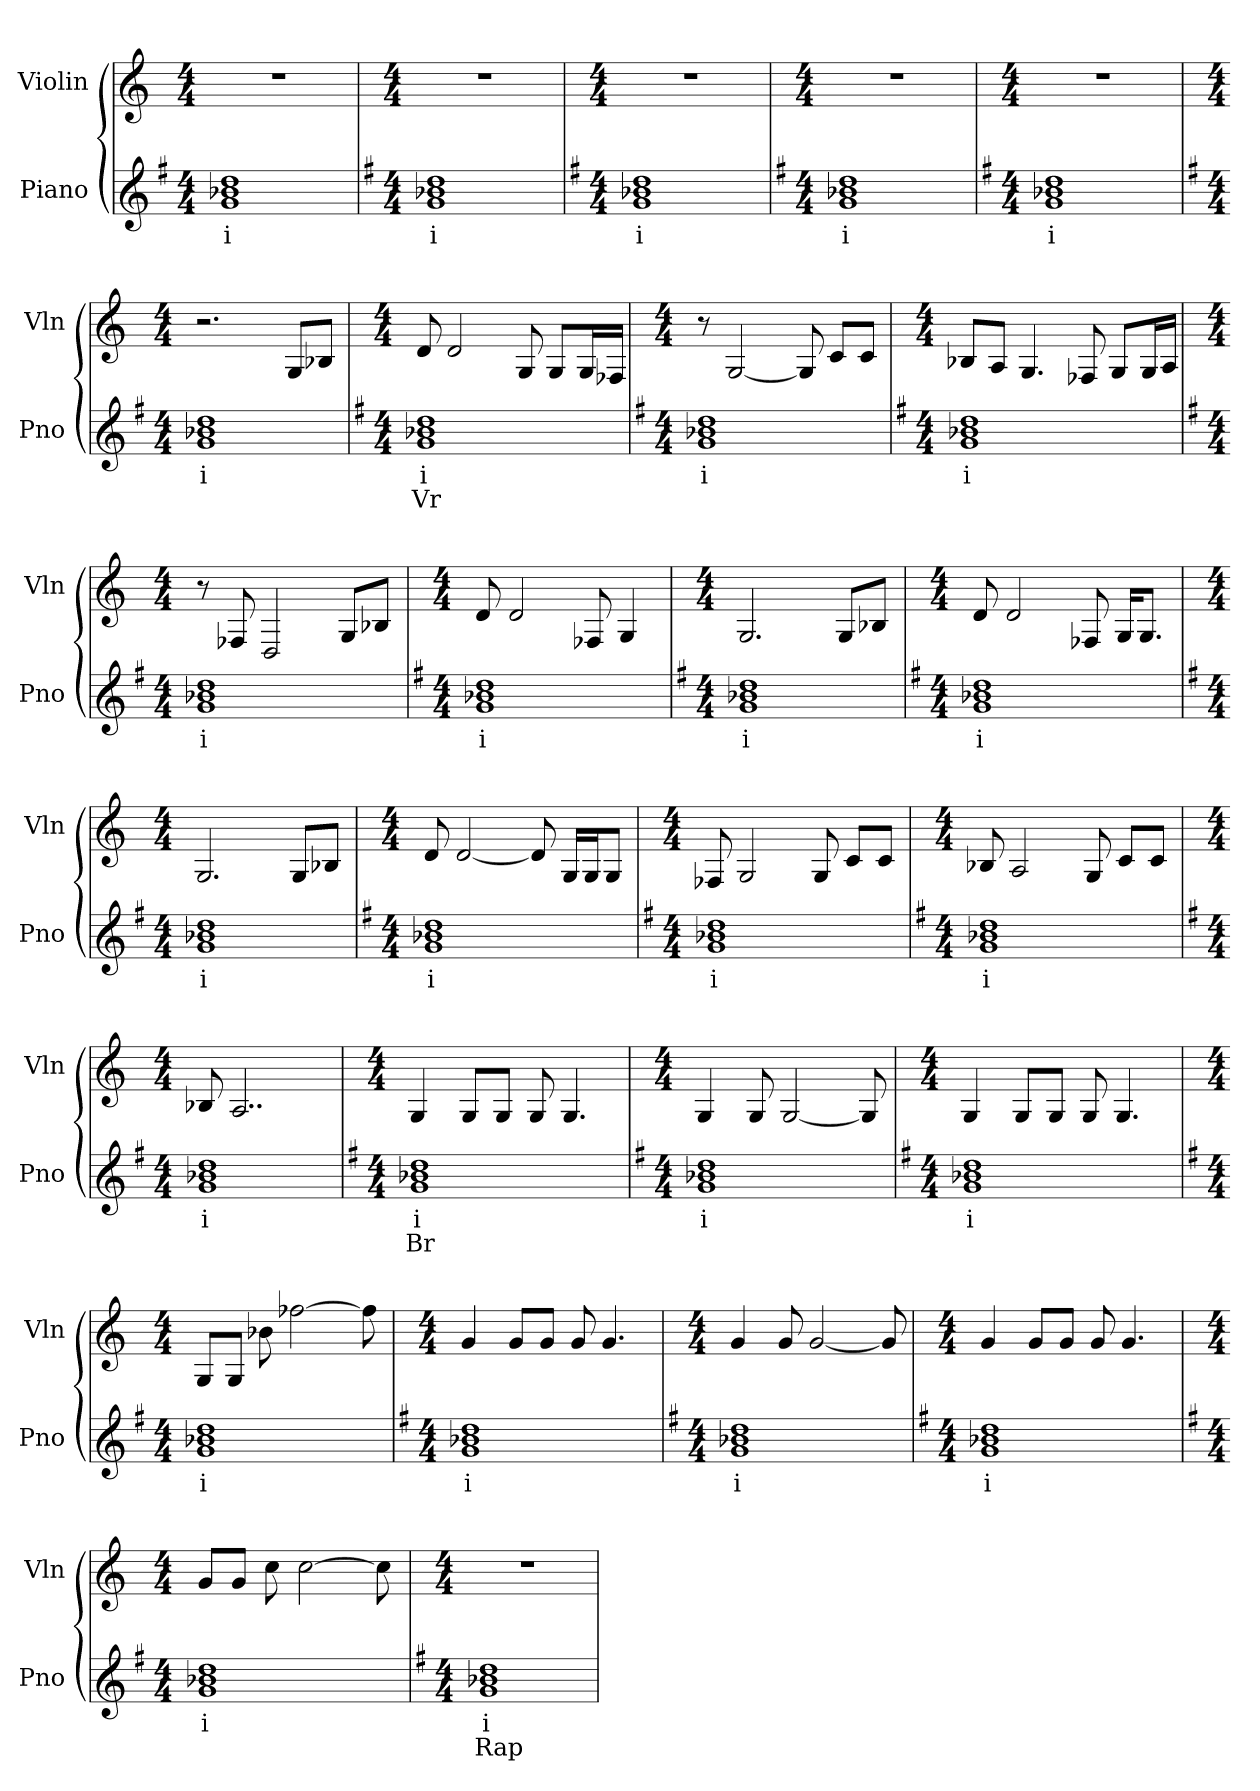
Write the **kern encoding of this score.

**kern	**text	**text	**kern
*part2	*part2	*part2	*part1
*staff2	*staff2	*staff2	*staff1
*I"Piano	*	*	*I"Violin
*I'Pno	*	*	*I'Vln
*k[f#]	*	*	*
*G:	*	*	*
*M4/4	*	*	*M4/4
=	=	=	=
1g 1b-X 1dd	i	.	1r
=	=	=	=
*k[f#]	*	*	*
*G:	*	*	*
*M4/4	*	*	*M4/4
1g 1b-X 1dd	i	.	1r
=	=	=	=
*k[f#]	*	*	*
*G:	*	*	*
*M4/4	*	*	*M4/4
1g 1b-X 1dd	i	.	1r
=	=	=	=
*k[f#]	*	*	*
*G:	*	*	*
*M4/4	*	*	*M4/4
1g 1b-X 1dd	i	.	1r
=	=	=	=
*k[f#]	*	*	*
*G:	*	*	*
*M4/4	*	*	*M4/4
1g 1b-X 1dd	i	.	1r
=	=	=	=
*k[f#]	*	*	*
*G:	*	*	*
*M4/4	*	*	*M4/4
1g 1b-X 1dd	i	.	2.r
.	.	.	8GL
.	.	.	8B-XJ
=	=	=	=
*k[f#]	*	*	*
*G:	*	*	*
*M4/4	*	*	*M4/4
1g 1b-X 1dd	i	Vr	8d
.	.	.	2d
.	.	.	8G
.	.	.	8GL
.	.	.	16GL
.	.	.	16F-XJJ
=	=	=	=
*k[f#]	*	*	*
*G:	*	*	*
*M4/4	*	*	*M4/4
1g 1b-X 1dd	i	.	8r
.	.	.	[2G
.	.	.	8G]
.	.	.	8cL
.	.	.	8cJ
=	=	=	=
*k[f#]	*	*	*
*G:	*	*	*
*M4/4	*	*	*M4/4
1g 1b-X 1dd	i	.	8B-XL
.	.	.	8AJ
.	.	.	4.G
.	.	.	8F-X
.	.	.	8GL
.	.	.	16GL
.	.	.	16AJJ
=	=	=	=
*k[f#]	*	*	*
*G:	*	*	*
*M4/4	*	*	*M4/4
1g 1b-X 1dd	i	.	8r
.	.	.	8F-X
.	.	.	2D
.	.	.	8GL
.	.	.	8B-XJ
=	=	=	=
*k[f#]	*	*	*
*G:	*	*	*
*M4/4	*	*	*M4/4
1g 1b-X 1dd	i	.	8d
.	.	.	2d
.	.	.	8F-X
.	.	.	4G
=	=	=	=
*k[f#]	*	*	*
*G:	*	*	*
*M4/4	*	*	*M4/4
1g 1b-X 1dd	i	.	2.G
.	.	.	8GL
.	.	.	8B-XJ
=	=	=	=
*k[f#]	*	*	*
*G:	*	*	*
*M4/4	*	*	*M4/4
1g 1b-X 1dd	i	.	8d
.	.	.	2d
.	.	.	8F-X
.	.	.	16GKL
.	.	.	8.GJ
=	=	=	=
*k[f#]	*	*	*
*G:	*	*	*
*M4/4	*	*	*M4/4
1g 1b-X 1dd	i	.	2.G
.	.	.	8GL
.	.	.	8B-XJ
=	=	=	=
*k[f#]	*	*	*
*G:	*	*	*
*M4/4	*	*	*M4/4
1g 1b-X 1dd	i	.	8d
.	.	.	[2d
.	.	.	8d]
.	.	.	16GLL
.	.	.	16GJ
.	.	.	8GJ
=	=	=	=
*k[f#]	*	*	*
*G:	*	*	*
*M4/4	*	*	*M4/4
1g 1b-X 1dd	i	.	8F-X
.	.	.	2G
.	.	.	8G
.	.	.	8cL
.	.	.	8cJ
=	=	=	=
*k[f#]	*	*	*
*G:	*	*	*
*M4/4	*	*	*M4/4
1g 1b-X 1dd	i	.	8B-X
.	.	.	2A
.	.	.	8G
.	.	.	8cL
.	.	.	8cJ
=	=	=	=
*k[f#]	*	*	*
*G:	*	*	*
*M4/4	*	*	*M4/4
1g 1b-X 1dd	i	.	8B-X
.	.	.	2..A
=	=	=	=
*k[f#]	*	*	*
*G:	*	*	*
*M4/4	*	*	*M4/4
1g 1b-X 1dd	i	Br	4G
.	.	.	8GL
.	.	.	8GJ
.	.	.	8G
.	.	.	4.G
=	=	=	=
*k[f#]	*	*	*
*G:	*	*	*
*M4/4	*	*	*M4/4
1g 1b-X 1dd	i	.	4G
.	.	.	8G
.	.	.	[2G
.	.	.	8G]
=	=	=	=
*k[f#]	*	*	*
*G:	*	*	*
*M4/4	*	*	*M4/4
1g 1b-X 1dd	i	.	4G
.	.	.	8GL
.	.	.	8GJ
.	.	.	8G
.	.	.	4.G
=	=	=	=
*k[f#]	*	*	*
*G:	*	*	*
*M4/4	*	*	*M4/4
1g 1b-X 1dd	i	.	8GL
.	.	.	8GJ
.	.	.	8b-X
.	.	.	[2ff-X
.	.	.	8ff-]
=	=	=	=
*k[f#]	*	*	*
*G:	*	*	*
*M4/4	*	*	*M4/4
1g 1b-X 1dd	i	.	4g
.	.	.	8gL
.	.	.	8gJ
.	.	.	8g
.	.	.	4.g
=	=	=	=
*k[f#]	*	*	*
*G:	*	*	*
*M4/4	*	*	*M4/4
1g 1b-X 1dd	i	.	4g
.	.	.	8g
.	.	.	[2g
.	.	.	8g]
=	=	=	=
*k[f#]	*	*	*
*G:	*	*	*
*M4/4	*	*	*M4/4
1g 1b-X 1dd	i	.	4g
.	.	.	8gL
.	.	.	8gJ
.	.	.	8g
.	.	.	4.g
=	=	=	=
*k[f#]	*	*	*
*G:	*	*	*
*M4/4	*	*	*M4/4
1g 1b-X 1dd	i	.	8gL
.	.	.	8gJ
.	.	.	8cc
.	.	.	[2cc
.	.	.	8cc]
=	=	=	=
*k[f#]	*	*	*
*G:	*	*	*
*M4/4	*	*	*M4/4
1g 1b-X 1dd	i	Rap	1r
=	=	=	=
*-	*-	*-	*-
